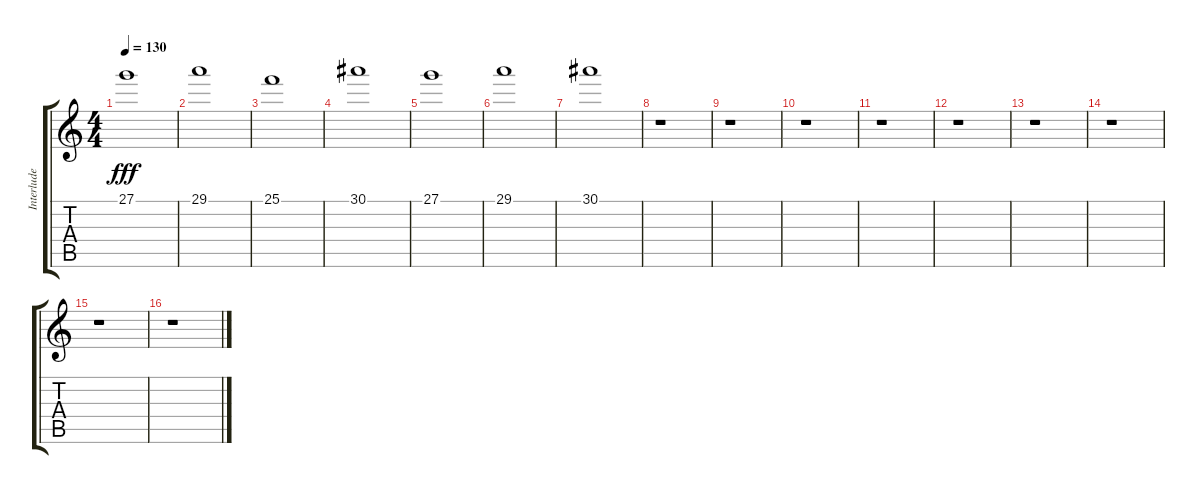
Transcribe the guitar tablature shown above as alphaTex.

\track ("Interlude 2b" "Interlude ") {instrument ocarina}
\staff {score tabs}
\tuning (E4 B3 G3 D3 A2 E2) {hide}
\ts (4 4)
\tempo 130
\clef g2
\ks c
27.1.1{dy fff} |
29.1.1 |
25.1.1 |
30.1.1 |
27.1.1 |
29.1.1 |
30.1.1 |
r.1 |
r.1 |
r.1 |
r.1 |
r.1 |
r.1 |
r.1 |
r.1 |
r.1
